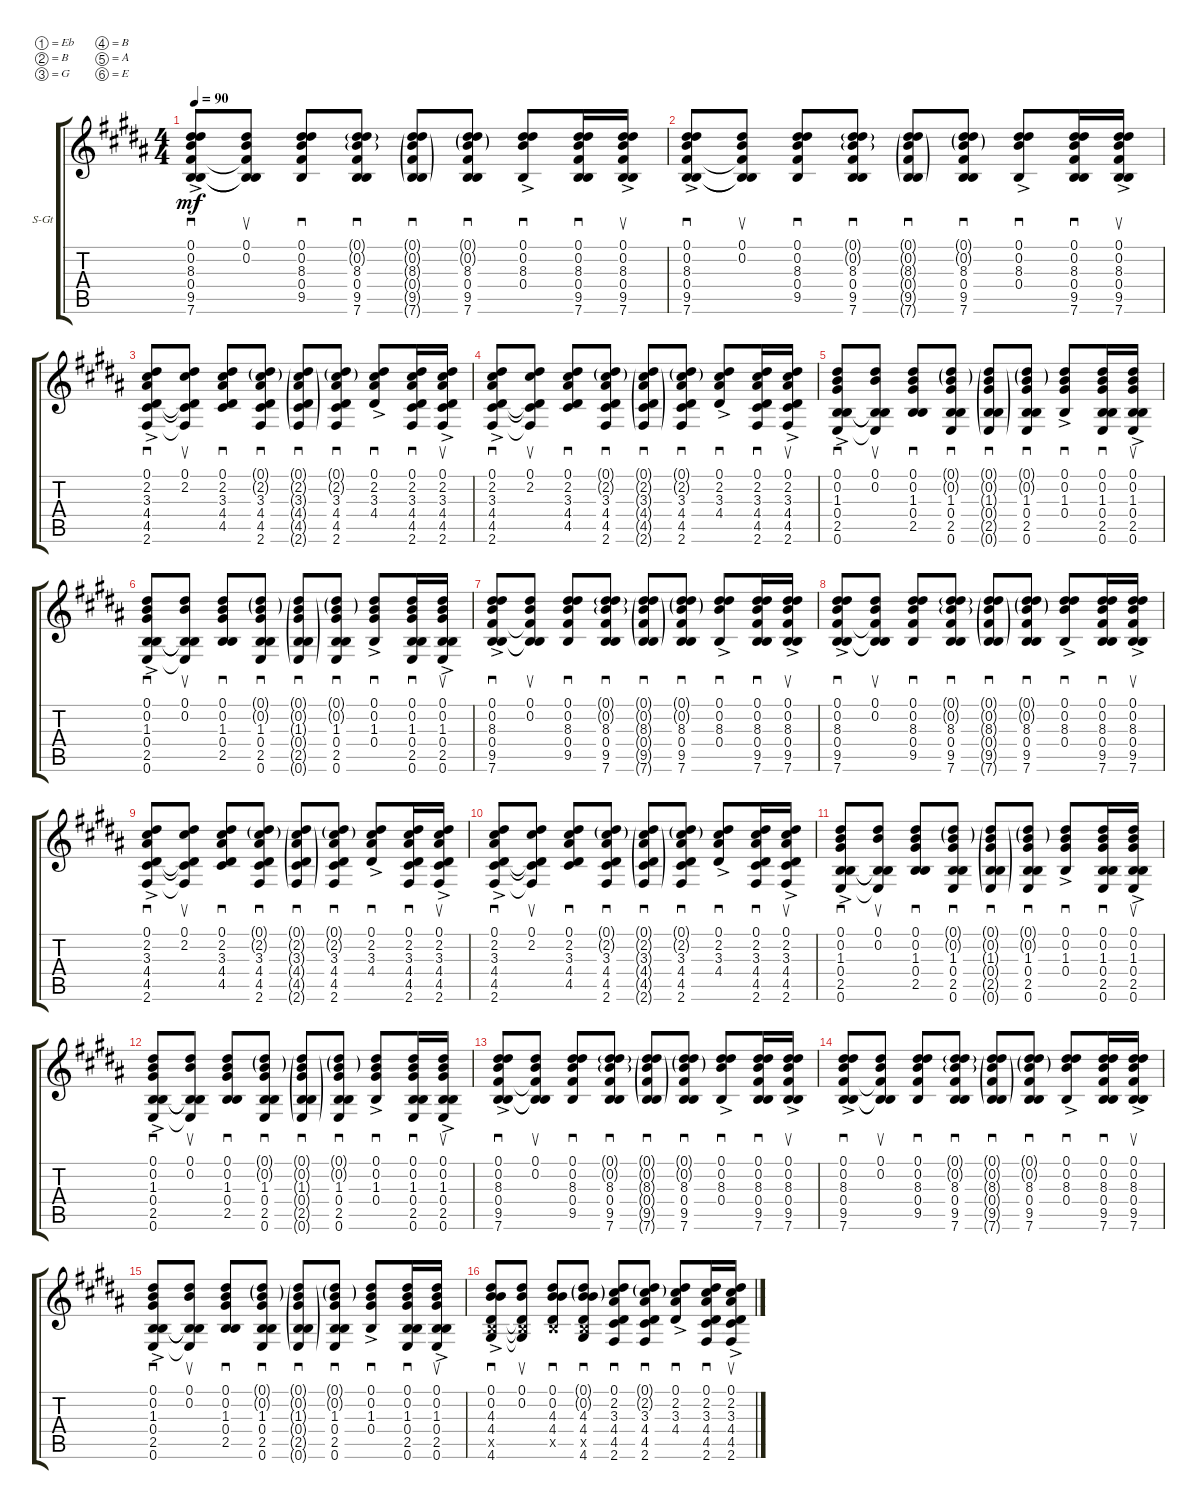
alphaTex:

\defaultSystemsLayout 4
\bracketExtendMode groupsimilarinstruments
\firstSystemTrackNameOrientation horizontal
\otherSystemsTrackNameOrientation horizontal
\track ("Steel Guitar" "S-Gt") {instrument acousticguitarsteel}
\staff {score tabs}
\tuning (Eb4 B3 G3 B2 A2 E2)
\ts (4 4)
\tempo 90
\clef g2
\ks b
(7.6 9.5 0.4 8.3 0.1{ac} 0.2{ac}).8{sd dy mf} (7.6{t} 9.5{t} 0.4{t} 0.2 0.1).8{su} (0.2 0.1 8.3 0.4 9.5).8{sd} (0.1{g} 0.2{g} 8.3 0.4 9.5 7.6).8{sd} (7.6{g} 9.5{g} 0.4{g} 8.3{g} 0.2{g} 0.1{g}).8{sd} (9.5 0.4 8.3 0.2{g} 0.1{g} 7.6).8{sd} (0.4 8.3 0.2 0.1{ac}).8{sd} (7.6 0.1 0.2 8.3 0.4 9.5).16{sd} (7.6 9.5 0.4 8.3 0.2{ac} 0.1{ac}).16{su} |
(7.6 9.5 0.4 8.3 0.1{ac} 0.2{ac}).8{sd} (7.6{t} 9.5{t} 0.4{t} 0.2 0.1).8{su} (0.2 0.1 8.3 0.4 9.5).8{sd} (0.1{g} 0.2{g} 8.3 0.4 9.5 7.6).8{sd} (7.6{g} 9.5{g} 0.4{g} 8.3{g} 0.2{g} 0.1{g}).8{sd} (9.5 0.4 8.3 0.2{g} 0.1{g} 7.6).8{sd} (0.4 8.3 0.2 0.1{ac}).8{sd} (7.6 0.1 0.2 8.3 0.4 9.5).16{sd} (7.6 9.5 0.4 8.3 0.2{ac} 0.1{ac}).16{su} |
(2.6 4.5 4.4 3.3 0.1{ac} 2.2{ac}).8{sd} (2.6{t} 4.5{t} 4.4{t} 2.2 0.1).8{su} (2.2 0.1 3.3 4.4 4.5).8{sd} (0.1{g} 2.2{g} 3.3 4.4 4.5 2.6).8{sd} (2.6{g} 4.5{g} 4.4{g} 3.3{g} 2.2{g} 0.1{g}).8{sd} (4.5 4.4 3.3 2.2{g} 0.1{g} 2.6).8{sd} (4.4 3.3 2.2 0.1{ac}).8{sd} (2.6 0.1 2.2 3.3 4.4 4.5).16{sd} (2.6 4.5 4.4 3.3 2.2{ac} 0.1{ac}).16{su} |
(2.6 4.5 4.4 3.3 0.1{ac} 2.2{ac}).8{sd} (2.6{t} 4.5{t} 4.4{t} 2.2 0.1).8{su} (2.2 0.1 3.3 4.4 4.5).8{sd} (0.1{g} 2.2{g} 3.3 4.4 4.5 2.6).8{sd} (2.6{g} 4.5{g} 4.4{g} 3.3{g} 2.2{g} 0.1{g}).8{sd} (4.5 4.4 3.3 2.2{g} 0.1{g} 2.6).8{sd} (4.4 3.3 2.2 0.1{ac}).8{sd} (2.6 0.1 2.2 3.3 4.4 4.5).16{sd} (2.6 4.5 4.4 3.3 2.2{ac} 0.1{ac}).16{su} |
(0.6 2.5 0.4 1.3 0.1{ac} 0.2{ac}).8{sd} (0.6{t} 2.5{t} 0.4{t} 0.2 0.1).8{su} (0.2 0.1 1.3 0.4 2.5).8{sd} (0.1{g} 0.2{g} 1.3 0.4 2.5 0.6).8{sd} (0.6{g} 2.5{g} 0.4{g} 1.3{g} 0.2{g} 0.1{g}).8{sd} (2.5 0.4 1.3 0.2{g} 0.1{g} 0.6).8{sd} (0.4 1.3 0.2 0.1{ac}).8{sd} (0.6 0.1 0.2 1.3 0.4 2.5).16{sd} (0.6 2.5 0.4 1.3 0.2{ac} 0.1{ac}).16{su} |
(0.6 2.5 0.4 1.3 0.1{ac} 0.2{ac}).8{sd} (0.6{t} 2.5{t} 0.4{t} 0.2 0.1).8{su} (0.2 0.1 1.3 0.4 2.5).8{sd} (0.1{g} 0.2{g} 1.3 0.4 2.5 0.6).8{sd} (0.6{g} 2.5{g} 0.4{g} 1.3{g} 0.2{g} 0.1{g}).8{sd} (2.5 0.4 1.3 0.2{g} 0.1{g} 0.6).8{sd} (0.4 1.3 0.2 0.1{ac}).8{sd} (0.6 0.1 0.2 1.3 0.4 2.5).16{sd} (0.6 2.5 0.4 1.3 0.2{ac} 0.1{ac}).16{su} |
(7.6 9.5 0.4 8.3 0.1{ac} 0.2{ac}).8{sd} (7.6{t} 9.5{t} 0.4{t} 0.2 0.1).8{su} (0.2 0.1 8.3 0.4 9.5).8{sd} (0.1{g} 0.2{g} 8.3 0.4 9.5 7.6).8{sd} (7.6{g} 9.5{g} 0.4{g} 8.3{g} 0.2{g} 0.1{g}).8{sd} (9.5 0.4 8.3 0.2{g} 0.1{g} 7.6).8{sd} (0.4 8.3 0.2 0.1{ac}).8{sd} (7.6 0.1 0.2 8.3 0.4 9.5).16{sd} (7.6 9.5 0.4 8.3 0.2{ac} 0.1{ac}).16{su} |
(7.6 9.5 0.4 8.3 0.1{ac} 0.2{ac}).8{sd} (7.6{t} 9.5{t} 0.4{t} 0.2 0.1).8{su} (0.2 0.1 8.3 0.4 9.5).8{sd} (0.1{g} 0.2{g} 8.3 0.4 9.5 7.6).8{sd} (7.6{g} 9.5{g} 0.4{g} 8.3{g} 0.2{g} 0.1{g}).8{sd} (9.5 0.4 8.3 0.2{g} 0.1{g} 7.6).8{sd} (0.4 8.3 0.2 0.1{ac}).8{sd} (7.6 0.1 0.2 8.3 0.4 9.5).16{sd} (7.6 9.5 0.4 8.3 0.2{ac} 0.1{ac}).16{su} |
(2.6 4.5 4.4 3.3 0.1{ac} 2.2{ac}).8{sd} (2.6{t} 4.5{t} 4.4{t} 2.2 0.1).8{su} (2.2 0.1 3.3 4.4 4.5).8{sd} (0.1{g} 2.2{g} 3.3 4.4 4.5 2.6).8{sd} (2.6{g} 4.5{g} 4.4{g} 3.3{g} 2.2{g} 0.1{g}).8{sd} (4.5 4.4 3.3 2.2{g} 0.1{g} 2.6).8{sd} (4.4 3.3 2.2 0.1{ac}).8{sd} (2.6 0.1 2.2 3.3 4.4 4.5).16{sd} (2.6 4.5 4.4 3.3 2.2{ac} 0.1{ac}).16{su} |
(2.6 4.5 4.4 3.3 0.1{ac} 2.2{ac}).8{sd} (2.6{t} 4.5{t} 4.4{t} 2.2 0.1).8{su} (2.2 0.1 3.3 4.4 4.5).8{sd} (0.1{g} 2.2{g} 3.3 4.4 4.5 2.6).8{sd} (2.6{g} 4.5{g} 4.4{g} 3.3{g} 2.2{g} 0.1{g}).8{sd} (4.5 4.4 3.3 2.2{g} 0.1{g} 2.6).8{sd} (4.4 3.3 2.2 0.1{ac}).8{sd} (2.6 0.1 2.2 3.3 4.4 4.5).16{sd} (2.6 4.5 4.4 3.3 2.2{ac} 0.1{ac}).16{su} |
(0.6 2.5 0.4 1.3 0.1{ac} 0.2{ac}).8{sd} (0.6{t} 2.5{t} 0.4{t} 0.2 0.1).8{su} (0.2 0.1 1.3 0.4 2.5).8{sd} (0.1{g} 0.2{g} 1.3 0.4 2.5 0.6).8{sd} (0.6{g} 2.5{g} 0.4{g} 1.3{g} 0.2{g} 0.1{g}).8{sd} (2.5 0.4 1.3 0.2{g} 0.1{g} 0.6).8{sd} (0.4 1.3 0.2 0.1{ac}).8{sd} (0.6 0.1 0.2 1.3 0.4 2.5).16{sd} (0.6 2.5 0.4 1.3 0.2{ac} 0.1{ac}).16{su} |
(0.6 2.5 0.4 1.3 0.1{ac} 0.2{ac}).8{sd} (0.6{t} 2.5{t} 0.4{t} 0.2 0.1).8{su} (0.2 0.1 1.3 0.4 2.5).8{sd} (0.1{g} 0.2{g} 1.3 0.4 2.5 0.6).8{sd} (0.6{g} 2.5{g} 0.4{g} 1.3{g} 0.2{g} 0.1{g}).8{sd} (2.5 0.4 1.3 0.2{g} 0.1{g} 0.6).8{sd} (0.4 1.3 0.2 0.1{ac}).8{sd} (0.6 0.1 0.2 1.3 0.4 2.5).16{sd} (0.6 2.5 0.4 1.3 0.2{ac} 0.1{ac}).16{su} |
(7.6 9.5 0.4 8.3 0.1{ac} 0.2{ac}).8{sd} (7.6{t} 9.5{t} 0.4{t} 0.2 0.1).8{su} (0.2 0.1 8.3 0.4 9.5).8{sd} (0.1{g} 0.2{g} 8.3 0.4 9.5 7.6).8{sd} (7.6{g} 9.5{g} 0.4{g} 8.3{g} 0.2{g} 0.1{g}).8{sd} (9.5 0.4 8.3 0.2{g} 0.1{g} 7.6).8{sd} (0.4 8.3 0.2 0.1{ac}).8{sd} (7.6 0.1 0.2 8.3 0.4 9.5).16{sd} (7.6 9.5 0.4 8.3 0.2{ac} 0.1{ac}).16{su} |
(7.6 9.5 0.4 8.3 0.1{ac} 0.2{ac}).8{sd} (7.6{t} 9.5{t} 0.4{t} 0.2 0.1).8{su} (0.2 0.1 8.3 0.4 9.5).8{sd} (0.1{g} 0.2{g} 8.3 0.4 9.5 7.6).8{sd} (7.6{g} 9.5{g} 0.4{g} 8.3{g} 0.2{g} 0.1{g}).8{sd} (9.5 0.4 8.3 0.2{g} 0.1{g} 7.6).8{sd} (0.4 8.3 0.2 0.1{ac}).8{sd} (7.6 0.1 0.2 8.3 0.4 9.5).16{sd} (7.6 9.5 0.4 8.3 0.2{ac} 0.1{ac}).16{su} |
(0.6 2.5 0.4 1.3 0.1{ac} 0.2{ac}).8{sd} (0.6{t} 2.5{t} 0.4{t} 0.2 0.1).8{su} (0.2 0.1 1.3 0.4 2.5).8{sd} (0.1{g} 0.2{g} 1.3 0.4 2.5 0.6).8{sd} (0.6{g} 2.5{g} 0.4{g} 1.3{g} 0.2{g} 0.1{g}).8{sd} (2.5 0.4 1.3 0.2{g} 0.1{g} 0.6).8{sd} (0.4 1.3 0.2 0.1{ac}).8{sd} (0.6 0.1 0.2 1.3 0.4 2.5).16{sd} (0.6 2.5 0.4 1.3 0.2{ac} 0.1{ac}).16{su} |
(4.6 2.5{x} 4.4 4.3 0.1{ac} 0.2{ac}).8{sd} (4.6{t} 2.5{x t} 4.4{t} 0.2 0.1).8{su} (0.2 0.1 4.3 4.4 2.5{x}).8{sd} (0.1{g} 0.2{g} 4.3 4.4 2.5{x} 4.6).8{sd} (2.6 4.5 4.4 3.3 2.2 0.1).8{sd} (4.5 4.4 3.3 2.2{g} 0.1{g} 2.6).8{sd} (4.4 3.3 2.2 0.1{ac}).8{sd} (2.6 0.1 2.2 3.3 4.4 4.5).16{sd} (2.6 4.5 4.4 3.3 2.2{ac} 0.1{ac}).16{su}
